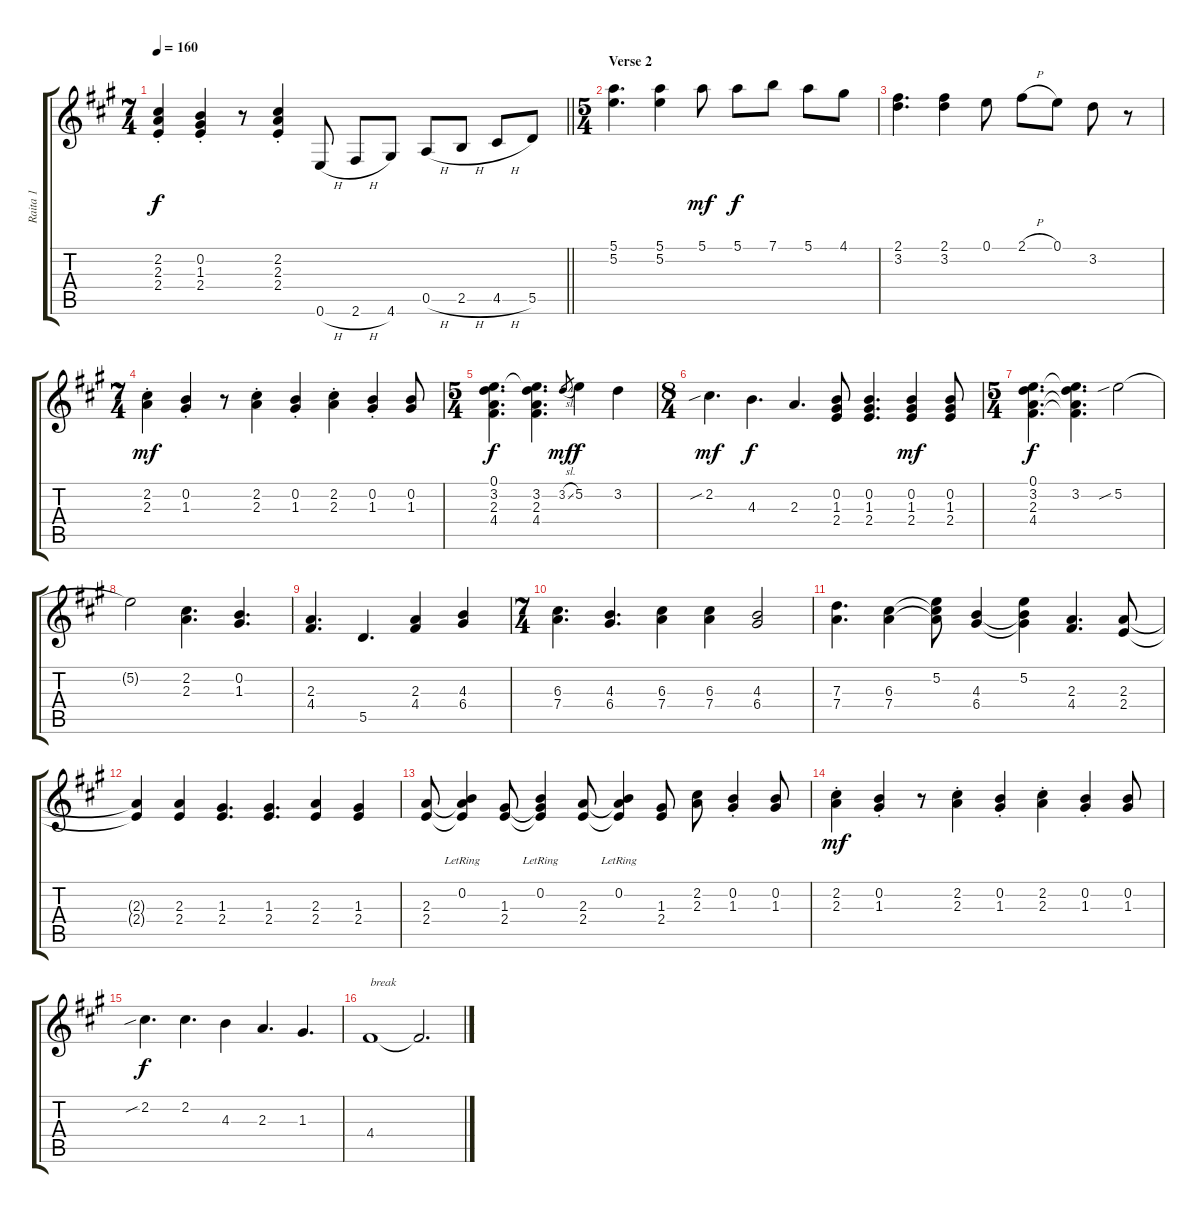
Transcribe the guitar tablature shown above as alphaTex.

\track ("Raita 1" "Raita 1") {instrument electricguitarjazz}
\staff {score tabs}
\tuning (E4 B3 G3 D3 A2 E2) {hide}
\ts (7 4)
\tempo 160
\clef g2
\barLineRight lightlight
\ks a
(2.2{st} 2.3{st} 2.4{st}).4{dy f} (0.2{st} 1.3{st} 2.4{st}).4 r.8 (2.2{st} 2.3{st} 2.4{st}).4 0.6{h}.8 2.6{h}.8 4.6.8 0.5{h}.8 2.5{h}.8 4.5{h}.8 5.5.8 |
\ts (5 4)
\section ("" "Verse 2")
(5.1 5.2).4{d} (5.1 5.2).4 5.1.8{dy mf} 5.1.8{dy f} 7.1.8 5.1.8 4.1.8 |
(2.1 3.2).4{d} (2.1 3.2).4 0.1.8 2.1{h}.8 0.1.8 3.2.8 r.8 |
\ts (7 4)
(2.2{st} 2.3{st}).4{dy mf} (0.2{st} 1.3{st}).4 r.8 (2.2{st} 2.3{st}).4 (0.2{st} 1.3{st}).4 (2.2{st} 2.3{st}).4 (0.2{st} 1.3{st}).4 (0.2 1.3).8 |
\ts (5 4)
(0.1 3.2 2.3 4.4).4{d dy f} (0.1{t} 3.2 2.3 4.4).4{d} 3.2{sl}.8{gr dy mf} 5.2.4{dy f} 3.2.4 |
\ts (8 4)
2.2{sib}.4{d dy mf} 4.3.4{d dy f} 2.3.4{d} (0.2 1.3 2.4).8 (0.2 1.3 2.4).4{d} (0.2 1.3 2.4).4{dy mf} (0.2 1.3 2.4).8 |
\ts (5 4)
(0.1 3.2 2.3 4.4).4{d dy f} (0.1{t} 3.2 2.3{t} 4.4{t}).4{d} 5.2{sib}.2 |
5.2{t}.2 (2.2 2.3).4{d} (0.2 1.3).4{d} |
(2.3 4.4).4{d} 5.5.4{d} (2.3 4.4).4 (4.3 6.4).4 |
\ts (7 4)
(6.3 7.4).4{d} (4.3 6.4).4{d} (6.3 7.4).4 (6.3 7.4).4 (4.3 6.4).2 |
(7.3 7.4).4{d} (6.3 7.4).4 (5.2 6.3{t} 7.4{t}).8 (4.3 6.4).4 (5.2 4.3{t} 6.4{t}).4 (2.3 4.4).4{d} (2.3 2.4).8 |
(2.3{t} 2.4{t}).4 (2.3 2.4).4 (1.3 2.4).4{d} (1.3 2.4).4{d} (2.3 2.4).4 (1.3 2.4).4 |
(2.3 2.4).8 (0.2{lr} 2.3{t} 2.4{t}).4 (1.3 2.4).8 (0.2{lr} 1.3{t} 2.4{t}).4 (2.3 2.4).8 (0.2{lr} 2.3{t} 2.4{t}).4 (1.3 2.4).8 (2.2 2.3).8 (0.2{st} 1.3{st}).4 (0.2 1.3).8 |
(2.2{st} 2.3{st}).4{dy mf} (0.2{st} 1.3{st}).4 r.8 (2.2{st} 2.3{st}).4 (0.2{st} 1.3{st}).4 (2.2{st} 2.3{st}).4 (0.2{st} 1.3{st}).4 (0.2 1.3).8 |
2.2{sib}.4{d dy f} 2.2.4{d} 4.3.4 2.3.4{d} 1.3.4{d} |
4.4.1{txt "break"} 4.4{t}.2{d}
